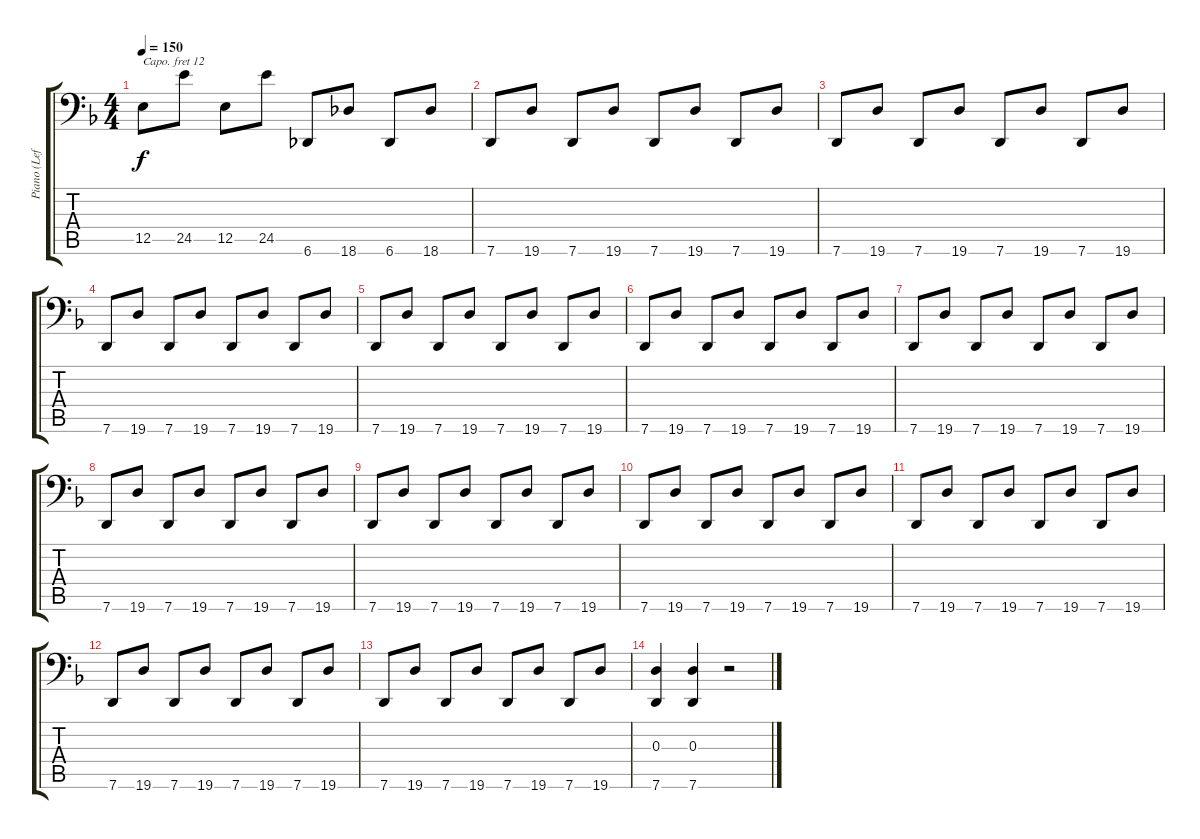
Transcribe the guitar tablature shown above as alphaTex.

\track ("Piano (Left Hand)" "Piano (Lef") {instrument acousticgrandpiano}
\staff {score tabs}
\capo 12
\tuning (C3 G2 D2 A1 E1 G0) {hide}
\ts (4 4)
\tempo 150
\clef f4
\ks f
12.5.8{dy f} 24.5.8 12.5.8 24.5.8 6.6.8 18.6.8 6.6.8 18.6.8 |
7.6.8 19.6.8 7.6.8 19.6.8 7.6.8 19.6.8 7.6.8 19.6.8 |
7.6.8 19.6.8 7.6.8 19.6.8 7.6.8 19.6.8 7.6.8 19.6.8 |
7.6.8 19.6.8 7.6.8 19.6.8 7.6.8 19.6.8 7.6.8 19.6.8 |
7.6.8 19.6.8 7.6.8 19.6.8 7.6.8 19.6.8 7.6.8 19.6.8 |
7.6.8 19.6.8 7.6.8 19.6.8 7.6.8 19.6.8 7.6.8 19.6.8 |
7.6.8 19.6.8 7.6.8 19.6.8 7.6.8 19.6.8 7.6.8 19.6.8 |
7.6.8 19.6.8 7.6.8 19.6.8 7.6.8 19.6.8 7.6.8 19.6.8 |
7.6.8 19.6.8 7.6.8 19.6.8 7.6.8 19.6.8 7.6.8 19.6.8 |
7.6.8 19.6.8 7.6.8 19.6.8 7.6.8 19.6.8 7.6.8 19.6.8 |
7.6.8 19.6.8 7.6.8 19.6.8 7.6.8 19.6.8 7.6.8 19.6.8 |
7.6.8 19.6.8 7.6.8 19.6.8 7.6.8 19.6.8 7.6.8 19.6.8 |
7.6.8 19.6.8 7.6.8 19.6.8 7.6.8 19.6.8 7.6.8 19.6.8 |
(0.3 7.6).4 (0.3 7.6).4 r.2
